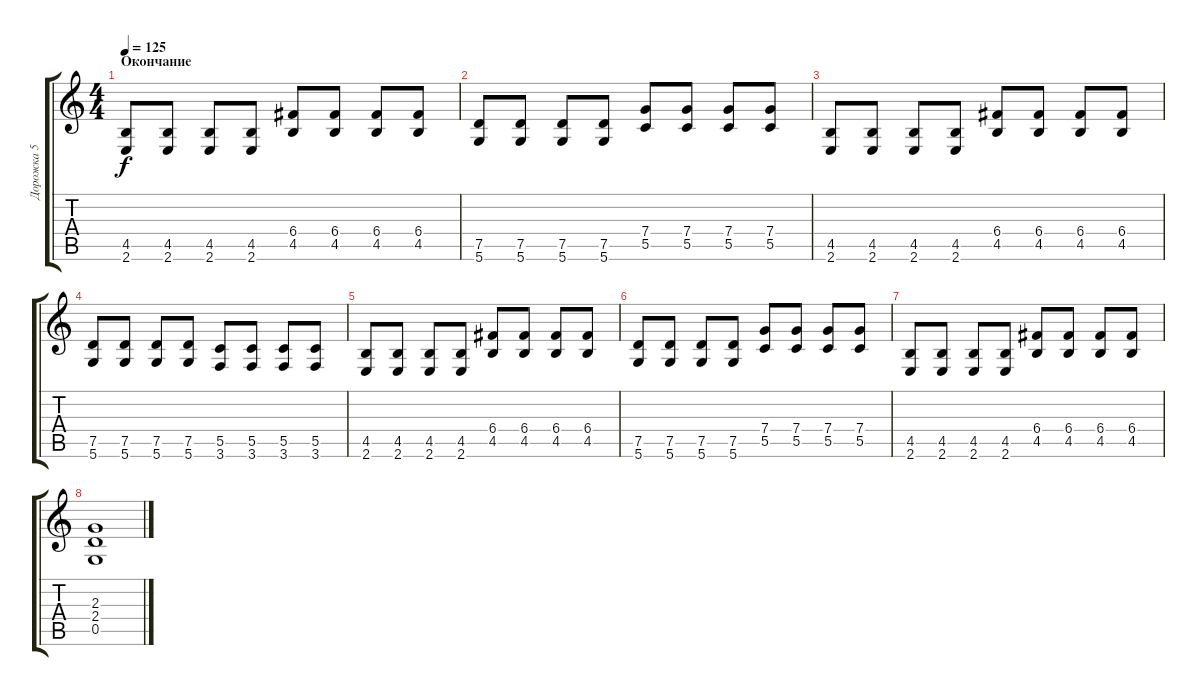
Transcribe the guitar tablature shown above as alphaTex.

\track ("Дорожка 5" "Дорожка 5") {instrument distortionguitar}
\staff {score tabs}
\tuning (D4 A3 F3 C3 G2 D2) {hide}
\ts (4 4)
\section ("" "Окончание")
\tempo 125
\clef g2
\ks c
(4.5 2.6).8{dy f} (4.5 2.6).8 (4.5 2.6).8 (4.5 2.6).8 (6.4 4.5).8 (6.4 4.5).8 (6.4 4.5).8 (6.4 4.5).8 |
(7.5 5.6).8 (7.5 5.6).8 (7.5 5.6).8 (7.5 5.6).8 (7.4 5.5).8 (7.4 5.5).8 (7.4 5.5).8 (7.4 5.5).8 |
(4.5 2.6).8 (4.5 2.6).8 (4.5 2.6).8 (4.5 2.6).8 (6.4 4.5).8 (6.4 4.5).8 (6.4 4.5).8 (6.4 4.5).8 |
(7.5 5.6).8 (7.5 5.6).8 (7.5 5.6).8 (7.5 5.6).8 (5.5 3.6).8 (5.5 3.6).8 (5.5 3.6).8 (5.5 3.6).8 |
(4.5 2.6).8 (4.5 2.6).8 (4.5 2.6).8 (4.5 2.6).8 (6.4 4.5).8 (6.4 4.5).8 (6.4 4.5).8 (6.4 4.5).8 |
(7.5 5.6).8 (7.5 5.6).8 (7.5 5.6).8 (7.5 5.6).8 (7.4 5.5).8 (7.4 5.5).8 (7.4 5.5).8 (7.4 5.5).8 |
(4.5 2.6).8 (4.5 2.6).8 (4.5 2.6).8 (4.5 2.6).8 (6.4 4.5).8 (6.4 4.5).8 (6.4 4.5).8 (6.4 4.5).8 |
(2.3 2.4 0.5).1
